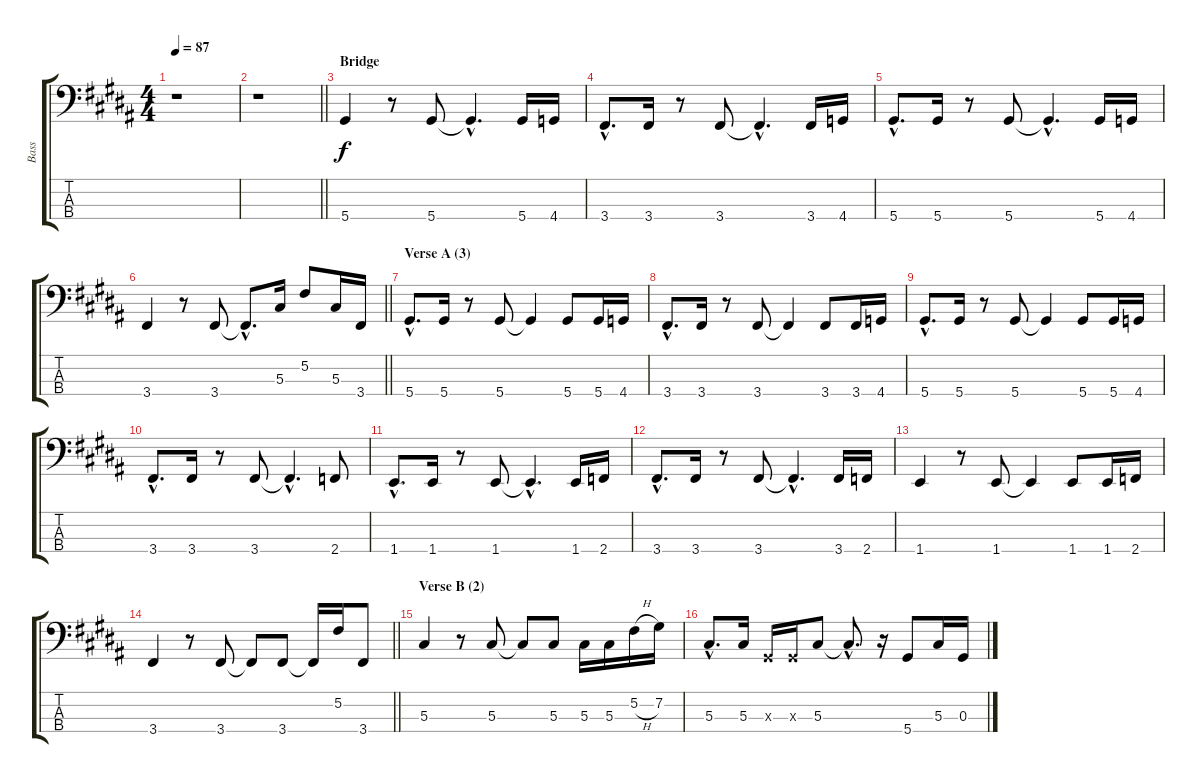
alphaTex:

\track ("Bass" "Bass") {instrument electricbassfinger}
\staff {score tabs}
\tuning (Gb2 Db2 Ab1 Eb1) {hide}
\ts (4 4)
\tempo 87
\clef f4
\ks b
r.1{dy f} |
\barLineRight lightlight
r.1 |
\section ("" "Bridge")
5.4.4 r.8 5.4.8 5.4{hac t}.4{d} 5.4.16 4.4.16 |
3.4{hac}.8{d} 3.4.16 r.8 3.4.8 3.4{hac t}.4{d} 3.4.16 4.4.16 |
5.4{hac}.8{d} 5.4.16 r.8 5.4.8 5.4{hac t}.4{d} 5.4.16 4.4.16 |
\barLineRight lightlight
3.4.4 r.8 3.4.8 3.4{hac t}.8{d} 5.3.16 5.2.8 5.3.16 3.4.16 |
\section ("" "Verse A (3)")
5.4{hac}.8{d} 5.4.16 r.8 5.4.8 5.4{t}.4 5.4.8 5.4.16 4.4.16 |
3.4{hac}.8{d} 3.4.16 r.8 3.4.8 3.4{t}.4 3.4.8 3.4.16 4.4.16 |
5.4{hac}.8{d} 5.4.16 r.8 5.4.8 5.4{t}.4 5.4.8 5.4.16 4.4.16 |
3.4{hac}.8{d} 3.4.16 r.8 3.4.8 3.4{hac t}.4{d} 2.4.8 |
1.4{hac}.8{d} 1.4.16 r.8 1.4.8 1.4{hac t}.4{d} 1.4.16 2.4.16 |
3.4{hac}.8{d} 3.4.16 r.8 3.4.8 3.4{hac t}.4{d} 3.4.16 2.4.16 |
1.4.4 r.8 1.4.8 1.4{t}.4 1.4.8 1.4.16 2.4.16 |
\barLineRight lightlight
3.4.4 r.8 3.4.8 3.4{t}.8 3.4.8 3.4{t}.16 5.2.16 3.4.8 |
\section ("" "Verse B (2)")
5.3.4 r.8 5.3.8 5.3{t}.8 5.3.8 5.3.16 5.3.16 5.2{h}.16 7.2.16 |
5.3{hac}.8{d} 5.3.16 0.3{x}.16 0.3{x}.16 5.3.8 5.3{hac t}.8{d} r.16 5.4.8 5.3.16 0.3.16
